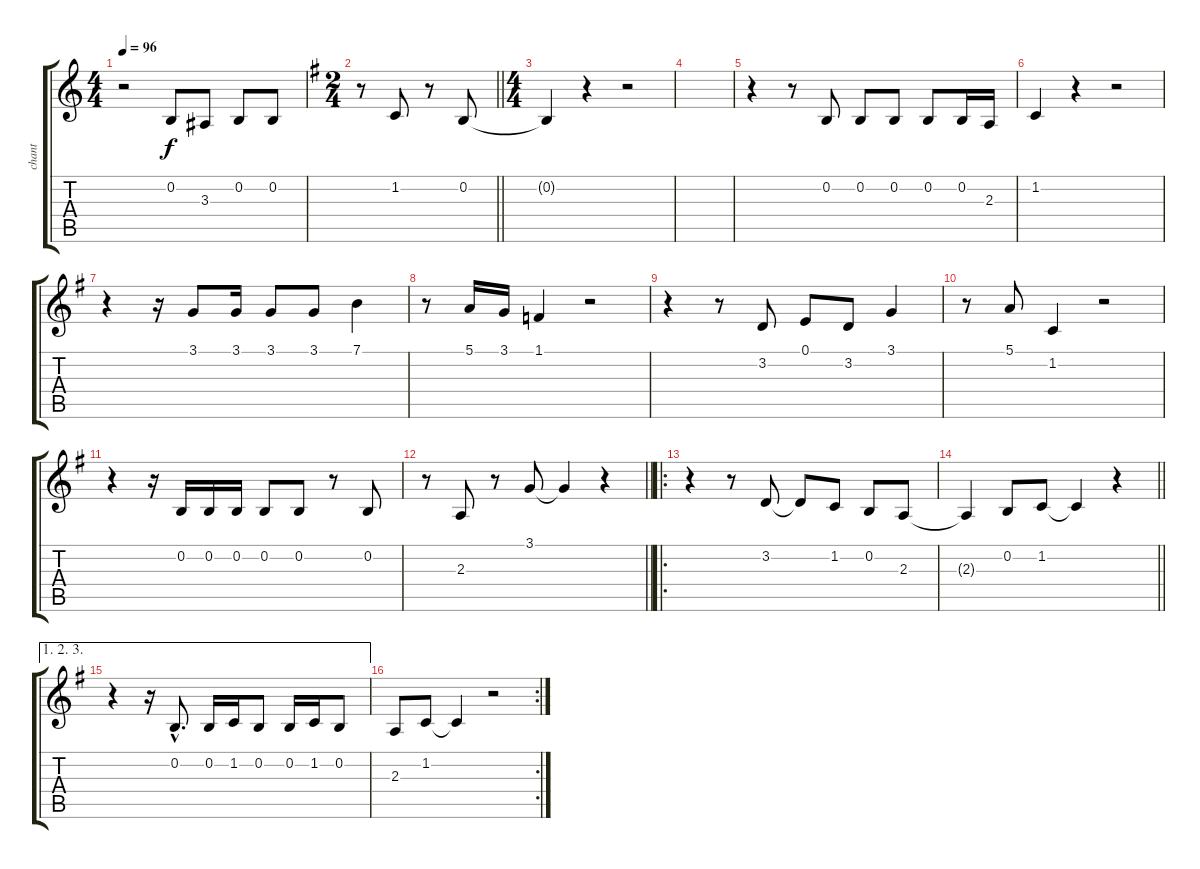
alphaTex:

\track ("chant" "chant") {instrument lead6voice}
\staff {score tabs}
\tuning (E4 B3 G3 D3 A2 E2) {hide}
\ts (4 4)
\tempo 96
\clef g2
\ks c
r.2{dy f} 0.2.8 3.3.8 0.2.8 0.2.8 |
\ts (2 4)
\barLineRight lightlight
\ks g
r.8 1.2.8 r.8 0.2.8 |
\ts (4 4)
0.2{t}.4 r.4 r.2 |
|
r.4 r.8 0.2.8 0.2.8 0.2.8 0.2.8 0.2.16 2.3.16 |
1.2.4 r.4 r.2 |
r.4 r.16 3.1.8 3.1.16 3.1.8 3.1.8 7.1.4 |
r.8 5.1.16 3.1.16 1.1.4 r.2 |
r.4 r.8 3.2.8 0.1.8 3.2.8 3.1.4 |
r.8 5.1.8 1.2.4 r.2 |
r.4 r.16 0.2.16 0.2.16 0.2.16 0.2.8 0.2.8 r.8 0.2.8 |
\barLineRight lightlight
r.8 2.3.8 r.8 3.1.8 3.1{t}.4 r.4 |
\ro
r.4 r.8 3.2.8 3.2{t}.8 1.2.8 0.2.8 2.3.8 |
\barLineRight lightlight
2.3{t}.4 0.2.8 1.2.8 1.2{t}.4 r.4 |
\ae (1 2 3)
r.4 r.16 0.2{hac}.8{d} 0.2.16 1.2.16 0.2.8 0.2.16 1.2.16 0.2.8 |
\rc 2
2.3.8 1.2.8 1.2{t}.4 r.2
